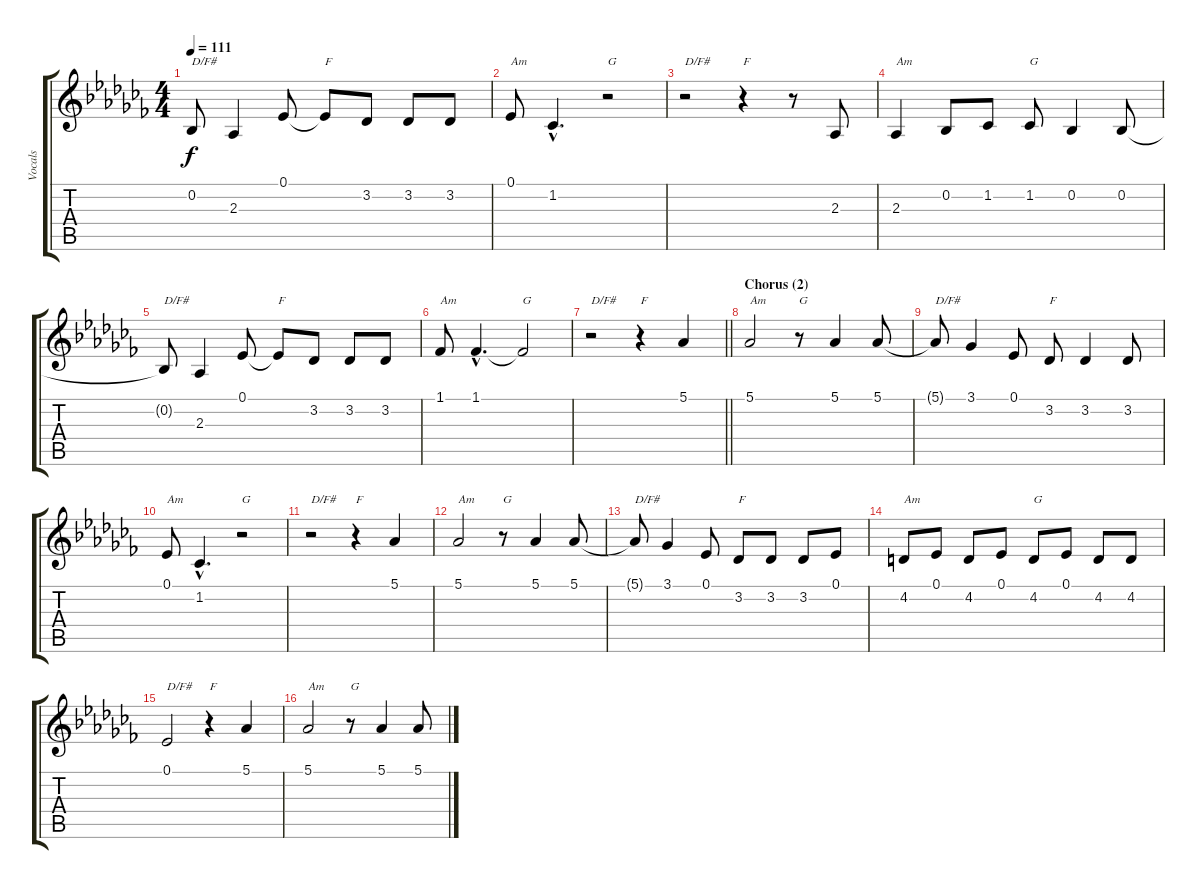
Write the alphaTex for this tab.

\track ("Vocals" "Vocals") {instrument sopranosax}
\staff {score tabs}
\tuning (Eb4 Bb3 Gb3 Db3 Ab2 Eb2) {hide}
\ts (4 4)
\tempo 111
\clef g2
\ks abminor
0.2{t}.8{txt "D/F#" dy f} 2.3.4 0.1.8 0.1{t}.8{txt "F"} 3.2.8 3.2.8 3.2.8 |
0.1.8{txt "Am"} 1.2{hac}.4{d} r.2{txt "G"} |
r.2{txt "D/F#"} r.4{txt "F"} r.8 2.3.8 |
2.3.4{txt "Am"} 0.2.8 1.2.8 1.2.8{txt "G"} 0.2.4 0.2.8 |
0.2{t}.8{txt "D/F#"} 2.3.4 0.1.8 0.1{t}.8{txt "F"} 3.2.8 3.2.8 3.2.8 |
1.1.8{txt "Am"} 1.1{hac}.4{d} 1.1{t}.2{txt "G"} |
\barLineRight lightlight
r.2{txt "D/F#"} r.4{txt "F"} 5.1.4 |
\section ("" "Chorus (2)")
5.1.2{txt "Am"} r.8{txt "G"} 5.1.4 5.1.8 |
5.1{t}.8{txt "D/F#"} 3.1.4 0.1.8 3.2.8{txt "F"} 3.2.4 3.2.8 |
0.1.8{txt "Am"} 1.2{hac}.4{d} r.2{txt "G"} |
r.2{txt "D/F#"} r.4{txt "F"} 5.1.4 |
5.1.2{txt "Am"} r.8{txt "G"} 5.1.4 5.1.8 |
5.1{t}.8{txt "D/F#"} 3.1.4 0.1.8 3.2.8{txt "F"} 3.2.8 3.2.8 0.1.8 |
4.2.8{txt "Am"} 0.1.8 4.2.8 0.1.8 4.2.8{txt "G"} 0.1.8 4.2.8 4.2.8 |
0.1.2{txt "D/F#"} r.4{txt "F"} 5.1.4 |
5.1.2{txt "Am"} r.8{txt "G"} 5.1.4 5.1.8
